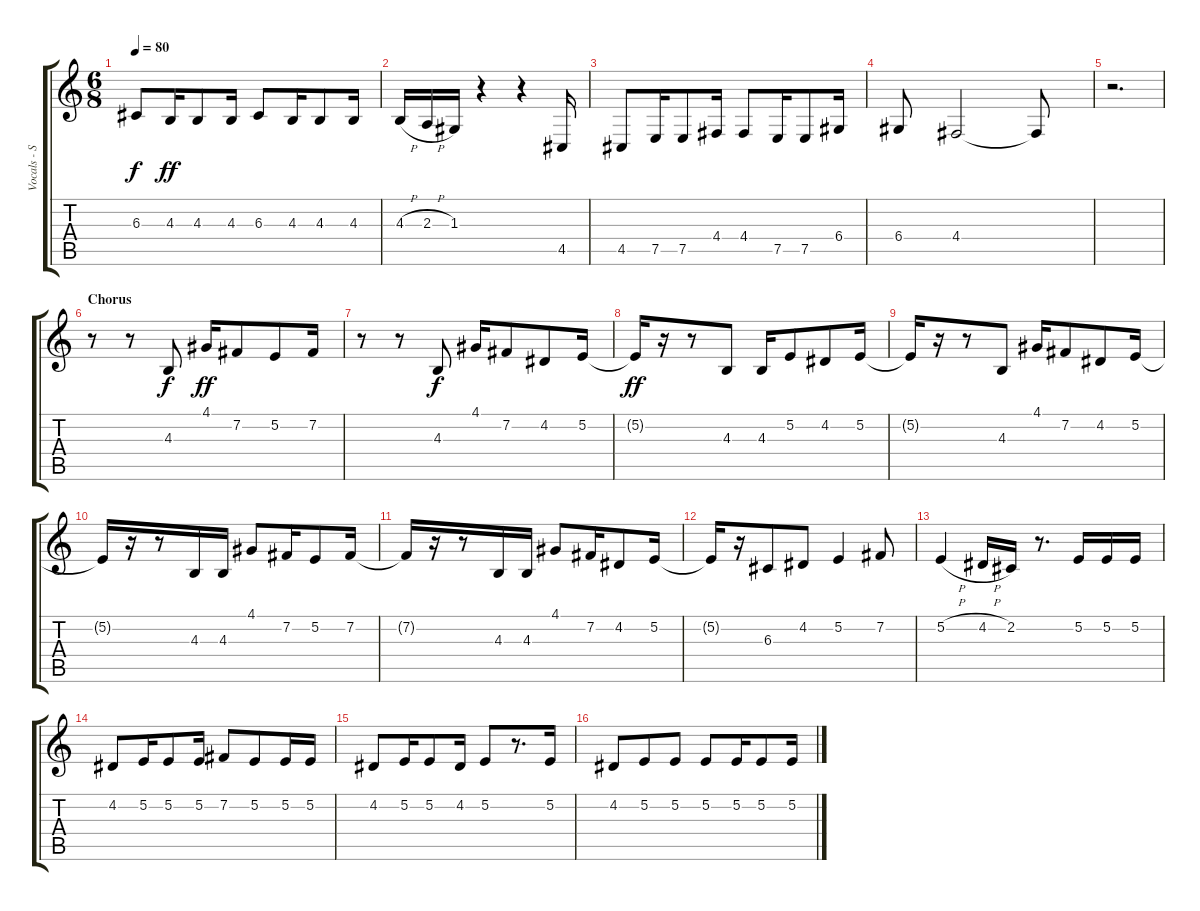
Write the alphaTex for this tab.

\track ("Vocals - Scott Stapp, Backing Vocals - M" "Vocals - S") {instrument altosax}
\staff {score tabs}
\tuning (E4 B3 G3 D3 A2 E2) {hide}
\ts (6 8)
\tempo 80
\clef g2
\ks c
6.3.8{dy f} 4.3.16{dy ff} 4.3.8 4.3.16 6.3.8 4.3.16 4.3.8 4.3.16 |
4.3{h}.16 2.3{h}.16 1.3.16 r.4 r.4 4.5.16 |
4.5.8 7.5.16 7.5.8 4.4.16 4.4.8 7.5.16 7.5.8 6.4.16 |
6.4.8 4.4.2 4.4{t}.8 |
r.2{d} |
\section ("" "Chorus")
r.8 r.8 4.3.8{dy f} 4.1.16{dy ff} 7.2.8 5.2.8 7.2.16 |
r.8 r.8 4.3.8{dy f} 4.1.16 7.2.8 4.2.8 5.2.16 |
5.2{t}.16{dy ff} r.16 r.8 4.3.8 4.3.16 5.2.8 4.2.8 5.2.16 |
5.2{t}.16 r.16 r.8 4.3.8 4.1.16 7.2.8 4.2.8 5.2.16 |
5.2{t}.16 r.16 r.8 4.3.16 4.3.16 4.1.8 7.2.16 5.2.8 7.2.16 |
7.2{t}.16 r.16 r.8 4.3.16 4.3.16 4.1.8 7.2.16 4.2.8 5.2.16 |
5.2{t}.16 r.16 6.3.8 4.2.8 5.2.4 7.2.8 |
5.2{h}.4 4.2{h}.16 2.2.16 r.8{d} 5.2.16 5.2.16 5.2.16 |
4.2.8 5.2.16 5.2.8 5.2.16 7.2.8 5.2.8 5.2.16 5.2.16 |
4.2.8 5.2.16 5.2.8 4.2.16 5.2.8 r.8{d} 5.2.16 |
4.2.8 5.2.8 5.2.8 5.2.8 5.2.16 5.2.8 5.2.16
